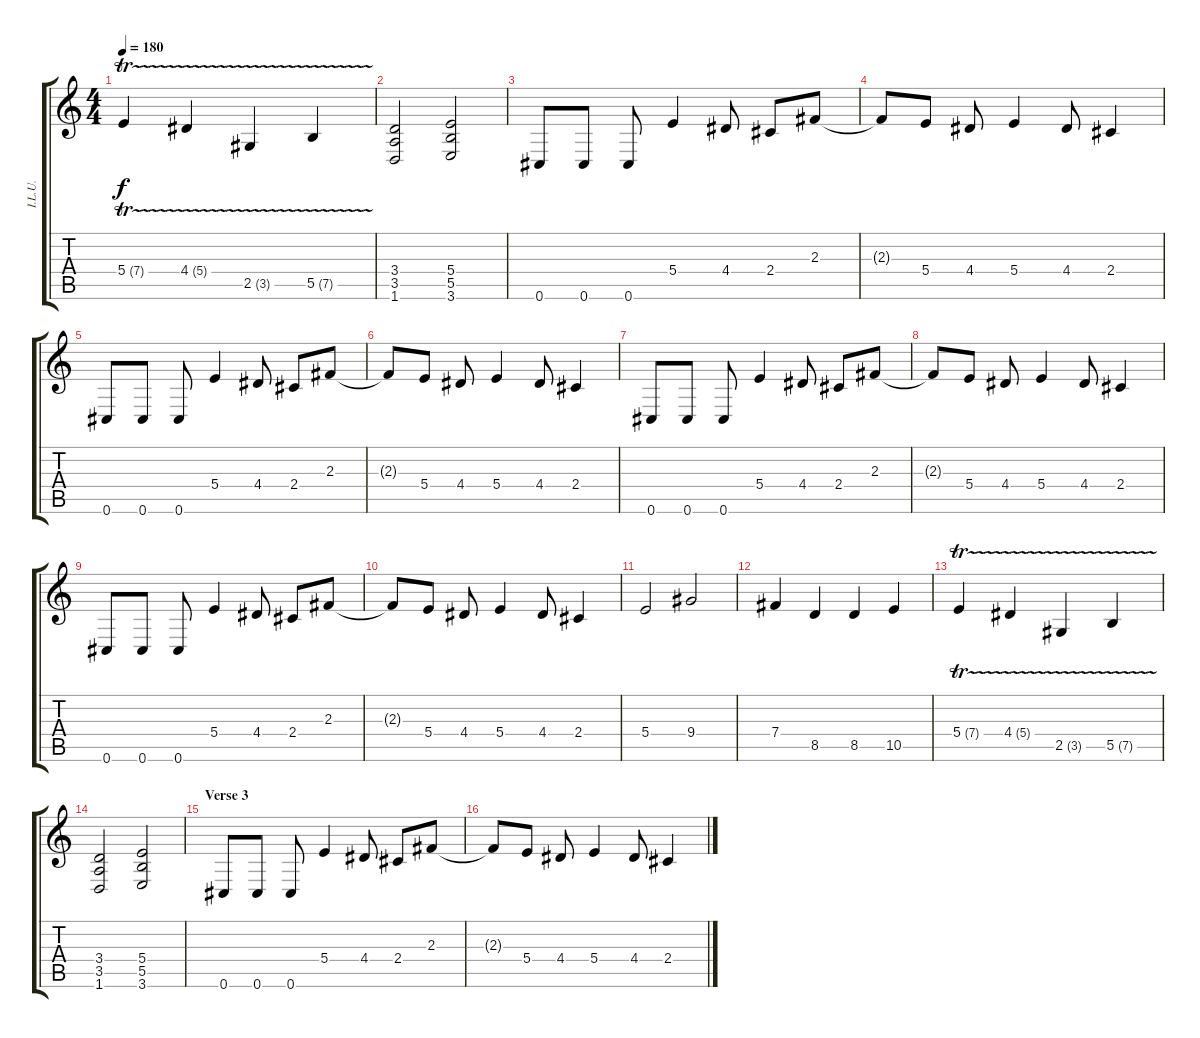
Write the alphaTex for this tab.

\track ("I.L.U." "I.L.U.") {instrument distortionguitar}
\staff {score tabs}
\tuning (Db4 Ab3 E3 B2 Gb2 Db2) {hide}
\ts (4 4)
\tempo 180
\clef g2
\ks c
5.4{tr (7 16)}.4{dy f} 4.4{tr (5 16)}.4 2.5{tr (3 16)}.4 5.5{tr (7 16)}.4 |
(3.4 3.5 1.6).2 (5.4 5.5 3.6).2 |
0.6.8 0.6.8 0.6.8 5.4.4 4.4.8 2.4.8 2.3.8 |
2.3{t}.8 5.4.8 4.4.8 5.4.4 4.4.8 2.4.4 |
0.6.8 0.6.8 0.6.8 5.4.4 4.4.8 2.4.8 2.3.8 |
2.3{t}.8 5.4.8 4.4.8 5.4.4 4.4.8 2.4.4 |
0.6.8 0.6.8 0.6.8 5.4.4 4.4.8 2.4.8 2.3.8 |
2.3{t}.8 5.4.8 4.4.8 5.4.4 4.4.8 2.4.4 |
0.6.8 0.6.8 0.6.8 5.4.4 4.4.8 2.4.8 2.3.8 |
2.3{t}.8 5.4.8 4.4.8 5.4.4 4.4.8 2.4.4 |
5.4.2 9.4.2 |
7.4.4 8.5.4 8.5.4 10.5.4 |
5.4{tr (7 16)}.4 4.4{tr (5 16)}.4 2.5{tr (3 16)}.4 5.5{tr (7 16)}.4 |
(3.4 3.5 1.6).2 (5.4 5.5 3.6).2 |
\section ("" "Verse 3")
0.6.8 0.6.8 0.6.8 5.4.4 4.4.8 2.4.8 2.3.8 |
2.3{t}.8 5.4.8 4.4.8 5.4.4 4.4.8 2.4.4
